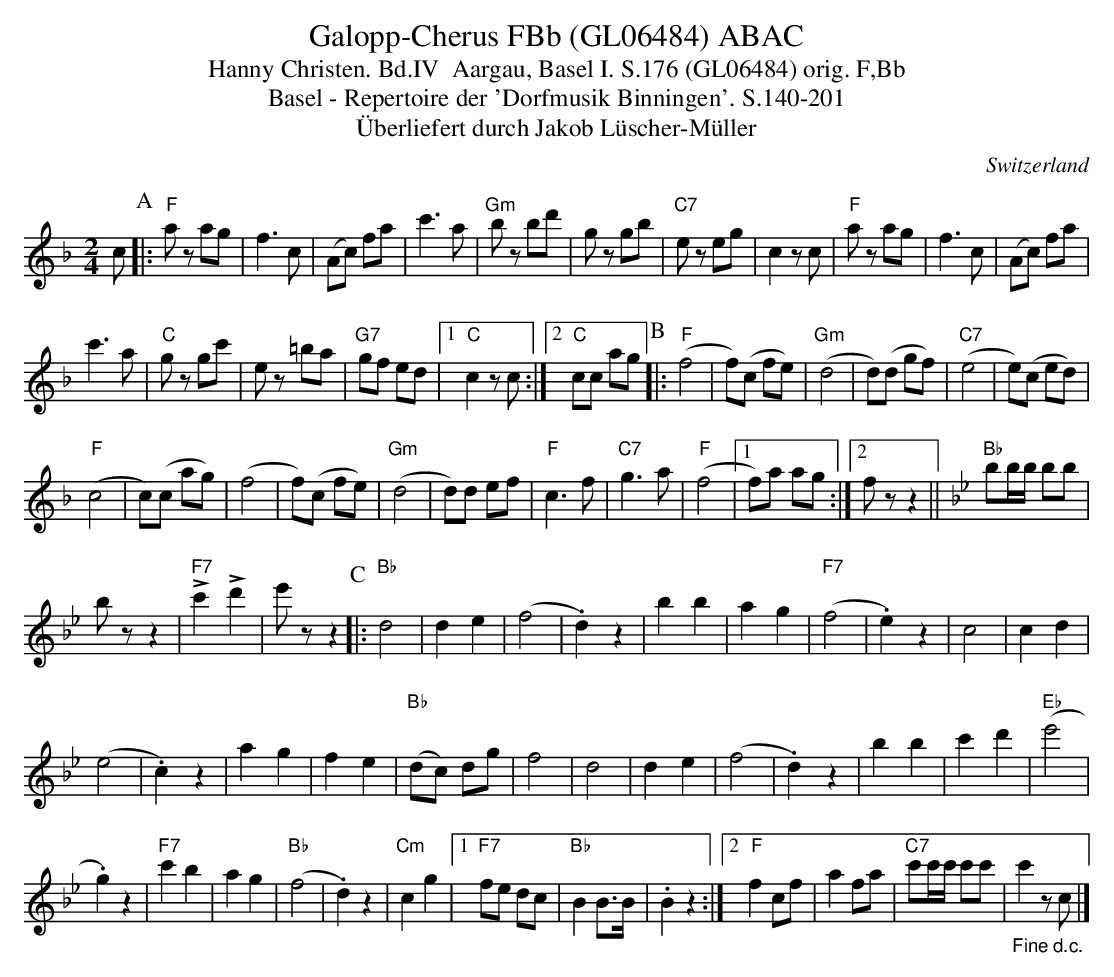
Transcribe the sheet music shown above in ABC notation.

X:1
T:Galopp-Cherus FBb (GL06484) ABAC
T:Hanny Christen. Bd.IV  Aargau, Basel I. S.176 (GL06484) orig. F,Bb
T: Basel - Repertoire der 'Dorfmusik Binningen'. S.140-201
T:Überliefert durch Jakob Lüscher-Müller
M:2/4
L:1/8
O:Switzerland
K:F major
c [P:A] |: "F"az ag | f3c | (Ac) fa | c'3a | "Gm"bz bd' | gz gb | "C7"ez eg | c2zc | "F"az ag | f3c | (Ac) fa |
c'3a | "C"gz gc' | ez =ba | "G7"gf ed |1 "C"c2 zc :|2 "C"cc ag [P:B] |: ("F"f4 | f)(c fe) | ("Gm"d4 | d)(d gf) | ("C7"e4 | e)(c ed) |
("F"c4 | c)(c ag) | (f4 | f)(c fe) | ("Gm"d4 | d)d ef | "F"c3f | "C7"g3a | ("F"f4 |1 f)a ag :|2 fz z2 || [K:Bb] "Bb"bb/b/ bb  |
bz z2 | !>!"F7"c'2!>!d'2 | e'z z2 [P:C] |: "Bb"d4 | d2e2 | (f4 | .d2) z2 | b2b2 | a2g2 | ("F7"f4 | .e2)z2 | c4 | c2d2 |
(e4 | .c2)z2 | a2g2 | f2e2 |  ("Bb"dc) dg | f4 | d4 | d2e2 | (f4 | .d2)z2 | b2b2 | c'2d'2 | ("Eb"e'4 |
.g2)z2 | "F7"c'2b2 | a2g2 | ("Bb"f4 | .d2)z2 | "Cm"c2g2 |1 "F7"fe dc | "Bb"B2 B>B | .B2z2 :|2 "F"f2 cf | a2fa | "C7"c'c'/c'/ c'c' | "_Fine"c'2 z"_d.c."c |]
